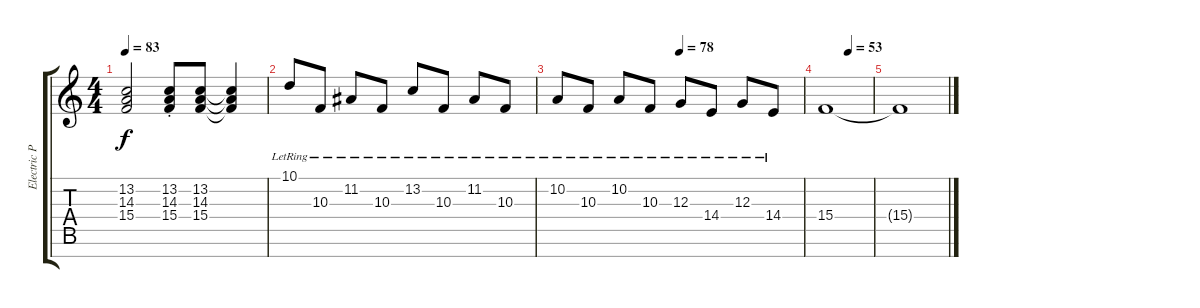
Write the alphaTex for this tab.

\track ("Electric Piano L (Keith)" "Electric P") {instrument electricpiano2}
\staff {score tabs}
\tuning (E4 B3 G3 D3 A2 E2 B1) {hide}
\ts (4 4)
\tempo 83
\clef g2
\ks c
(13.2 14.3 15.4).2{dy f} (13.2{st} 14.3{st} 15.4).8 (13.2 14.3 15.4).8 (13.2{t} 14.3{t} 15.4{t}).4 |
10.1{lr}.8 10.3{lr}.8 11.2{lr}.8 10.3{lr}.8 13.2{lr}.8 10.3{lr}.8 11.2{lr}.8 10.3{lr}.8 |
\tempo (78 0.5)
10.2{lr}.8 10.3{lr}.8 10.2{lr}.8 10.3{lr}.8 12.3{lr}.8 14.4{lr}.8 12.3{lr}.8 14.4{lr}.8 |
\tempo (53 0.5)
15.4.1 |
15.4{t}.1
